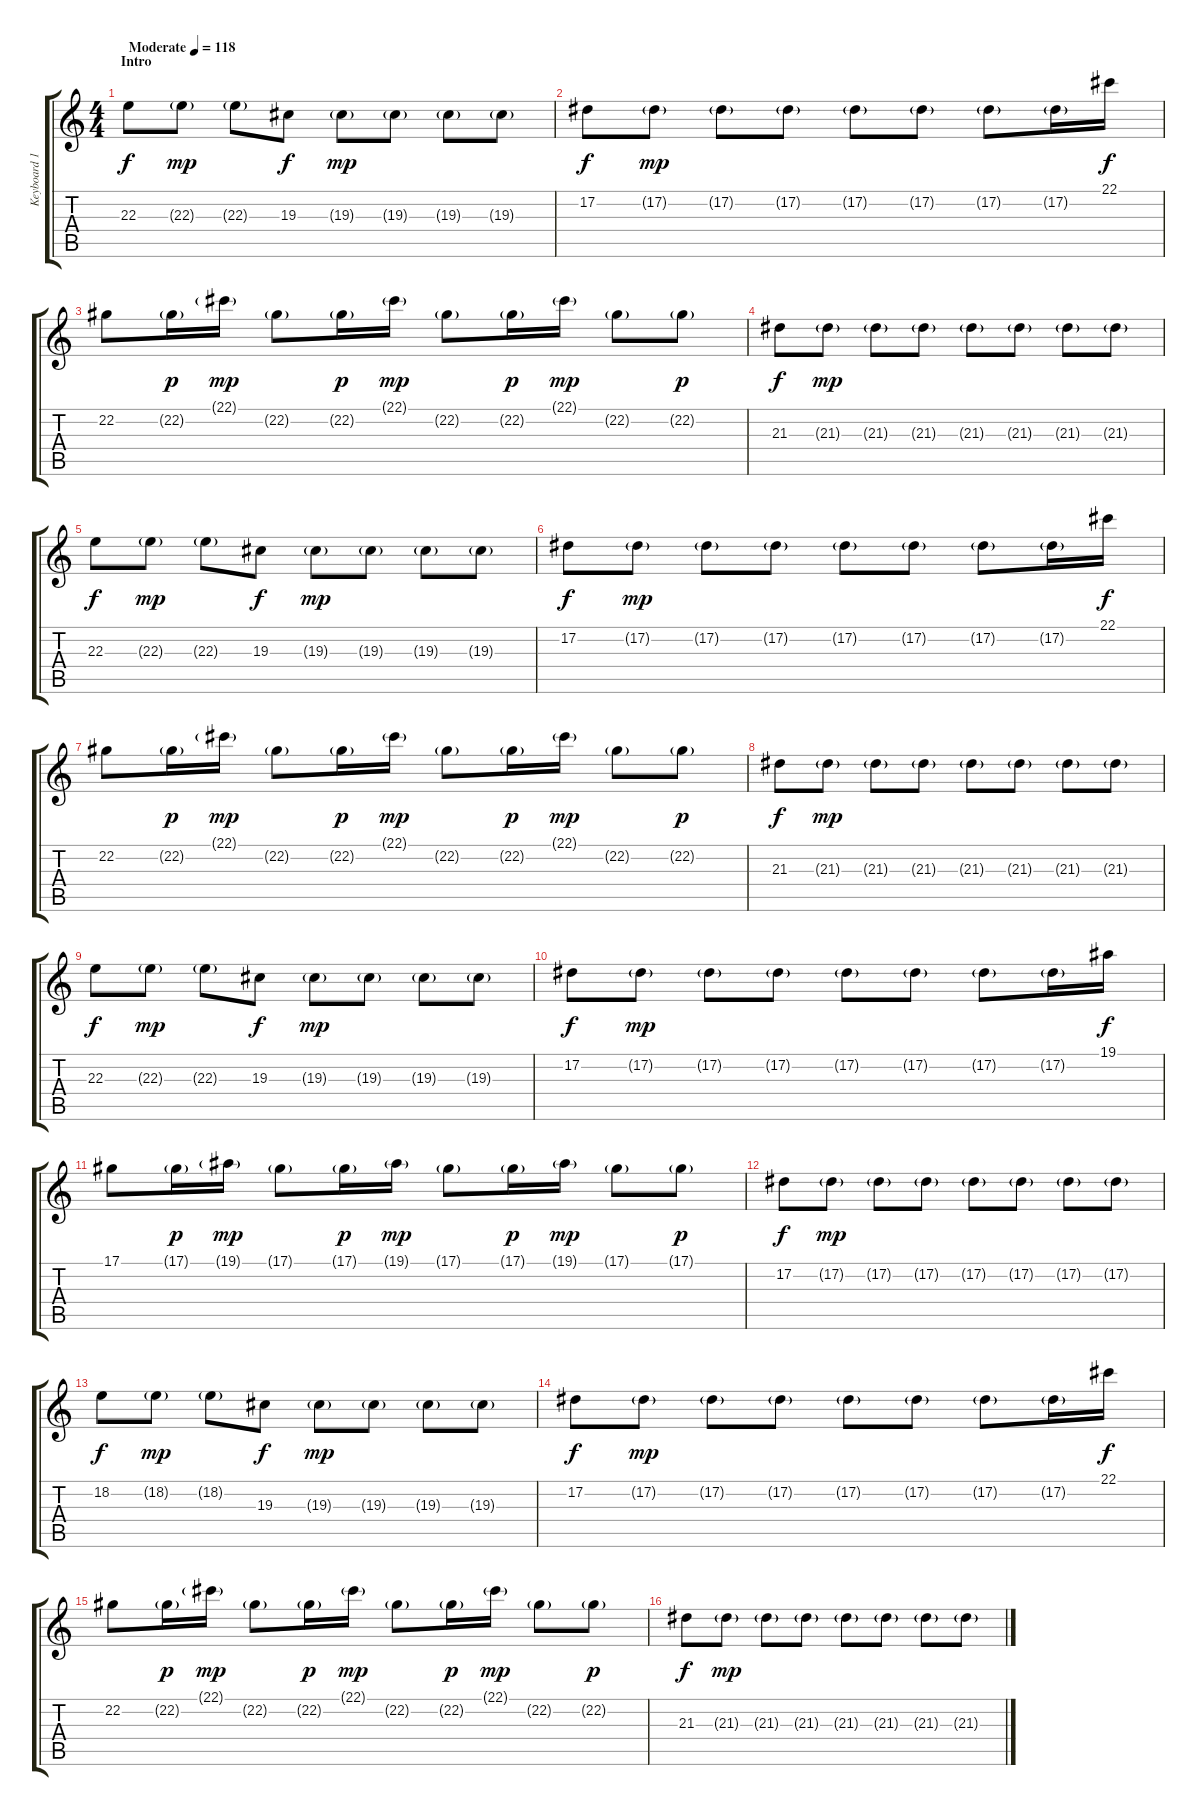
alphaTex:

\track ("Keyboard 1" "Keyboard 1") {instrument acousticgrandpiano}
\staff {score tabs}
\tuning (Eb4 Bb3 Gb3 Db3 Ab2 Db2) {hide}
\ts (4 4)
\section ("" "Intro")
\tempo (118 "Moderate")
\clef g2
\ks c
22.3.8{dy f instrument acousticgrandpiano} 22.3{g}.8{dy mp} 22.3{g}.8 19.3.8{dy f} 19.3{g}.8{dy mp} 19.3{g}.8 19.3{g}.8 19.3{g}.8 |
17.2.8{dy f} 17.2{g}.8{dy mp} 17.2{g}.8 17.2{g}.8 17.2{g}.8 17.2{g}.8 17.2{g}.8 17.2{g}.16 22.1.16{dy f} |
22.2.8 22.2{g}.16{dy p} 22.1{g}.16{dy mp} 22.2{g}.8 22.2{g}.16{dy p} 22.1{g}.16{dy mp} 22.2{g}.8 22.2{g}.16{dy p} 22.1{g}.16{dy mp} 22.2{g}.8 22.2{g}.8{dy p} |
21.3.8{dy f} 21.3{g}.8{dy mp} 21.3{g}.8 21.3{g}.8 21.3{g}.8 21.3{g}.8 21.3{g}.8 21.3{g}.8 |
22.3.8{dy f} 22.3{g}.8{dy mp} 22.3{g}.8 19.3.8{dy f} 19.3{g}.8{dy mp} 19.3{g}.8 19.3{g}.8 19.3{g}.8 |
17.2.8{dy f} 17.2{g}.8{dy mp} 17.2{g}.8 17.2{g}.8 17.2{g}.8 17.2{g}.8 17.2{g}.8 17.2{g}.16 22.1.16{dy f} |
22.2.8 22.2{g}.16{dy p} 22.1{g}.16{dy mp} 22.2{g}.8 22.2{g}.16{dy p} 22.1{g}.16{dy mp} 22.2{g}.8 22.2{g}.16{dy p} 22.1{g}.16{dy mp} 22.2{g}.8 22.2{g}.8{dy p} |
21.3.8{dy f} 21.3{g}.8{dy mp} 21.3{g}.8 21.3{g}.8 21.3{g}.8 21.3{g}.8 21.3{g}.8 21.3{g}.8 |
22.3.8{dy f} 22.3{g}.8{dy mp} 22.3{g}.8 19.3.8{dy f} 19.3{g}.8{dy mp} 19.3{g}.8 19.3{g}.8 19.3{g}.8 |
17.2.8{dy f} 17.2{g}.8{dy mp} 17.2{g}.8 17.2{g}.8 17.2{g}.8 17.2{g}.8 17.2{g}.8 17.2{g}.16 19.1.16{dy f} |
17.1.8 17.1{g}.16{dy p} 19.1{g}.16{dy mp} 17.1{g}.8 17.1{g}.16{dy p} 19.1{g}.16{dy mp} 17.1{g}.8 17.1{g}.16{dy p} 19.1{g}.16{dy mp} 17.1{g}.8 17.1{g}.8{dy p} |
17.2.8{dy f} 17.2{g}.8{dy mp} 17.2{g}.8 17.2{g}.8 17.2{g}.8 17.2{g}.8 17.2{g}.8 17.2{g}.8 |
18.2.8{dy f} 18.2{g}.8{dy mp} 18.2{g}.8 19.3.8{dy f} 19.3{g}.8{dy mp} 19.3{g}.8 19.3{g}.8 19.3{g}.8 |
17.2.8{dy f} 17.2{g}.8{dy mp} 17.2{g}.8 17.2{g}.8 17.2{g}.8 17.2{g}.8 17.2{g}.8 17.2{g}.16 22.1.16{dy f} |
22.2.8 22.2{g}.16{dy p} 22.1{g}.16{dy mp} 22.2{g}.8 22.2{g}.16{dy p} 22.1{g}.16{dy mp} 22.2{g}.8 22.2{g}.16{dy p} 22.1{g}.16{dy mp} 22.2{g}.8 22.2{g}.8{dy p} |
21.3.8{dy f} 21.3{g}.8{dy mp} 21.3{g}.8 21.3{g}.8 21.3{g}.8 21.3{g}.8 21.3{g}.8 21.3{g}.8
